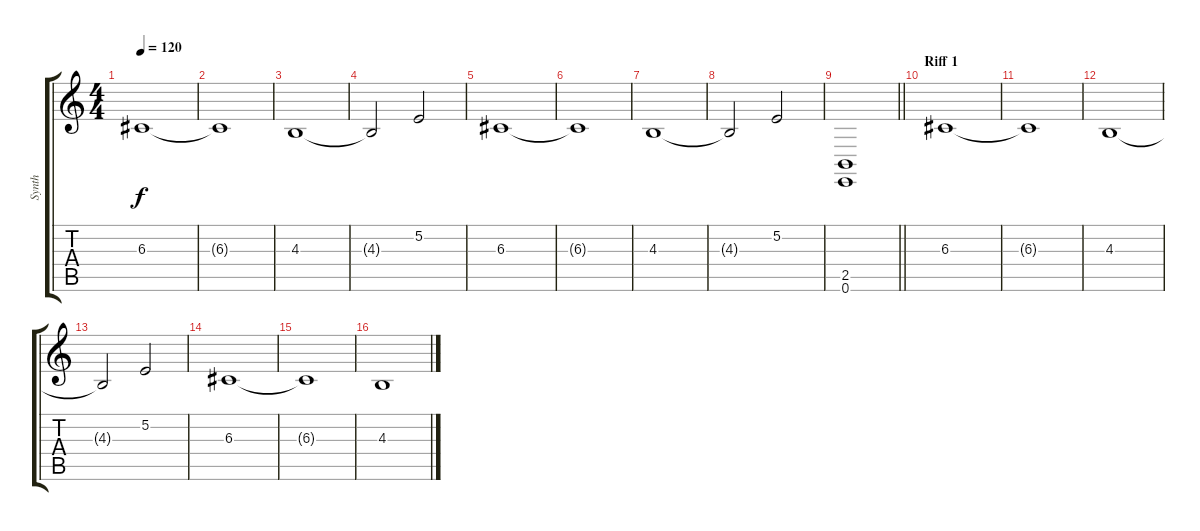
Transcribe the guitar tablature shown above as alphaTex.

\track ("Synth" "Synth") {instrument stringensemble2}
\staff {score tabs}
\tuning (E4 B3 G3 D3 A2 E2) {hide}
\ts (4 4)
\tempo 120
\clef g2
\ks c
6.3.1{dy f} |
6.3{t}.1 |
4.3.1 |
4.3{t}.2 5.2.2 |
6.3.1 |
6.3{t}.1 |
4.3.1 |
4.3{t}.2 5.2.2 |
\barLineRight lightlight
(2.5 0.6).1 |
\section ("" "Riff 1")
6.3.1 |
6.3{t}.1 |
4.3.1 |
4.3{t}.2 5.2.2 |
6.3.1 |
6.3{t}.1 |
4.3.1
